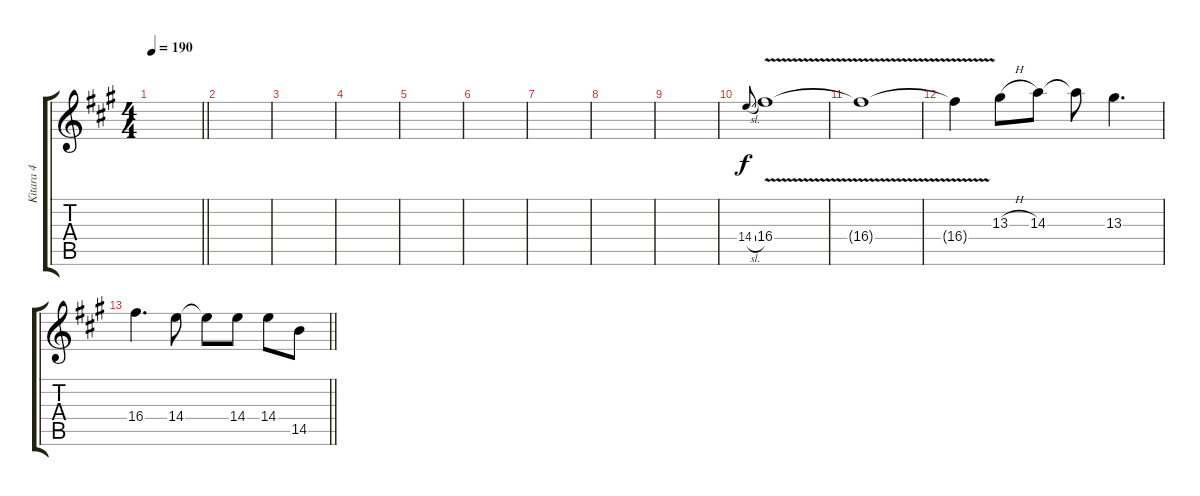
\track ("Kitara 4" "Kitara 4") {instrument overdrivenguitar}
\staff {score tabs}
\tuning (E4 B3 G3 D3 A2 E2) {hide}
\ts (4 4)
\tempo 190
\clef g2
\barLineRight lightlight
\ks a
|
|
|
|
|
|
|
|
|
14.4{sl}.8{gr onbeat} 16.4{v}.1 |
16.4{v t}.1 |
16.4{t}.4 13.3{h}.8 14.3.8 14.3{t}.8 13.3.4{d} |
\barLineRight lightlight
16.4.4{d} 14.4.8 14.4{t}.8 14.4.8 14.4.8 14.5.8
